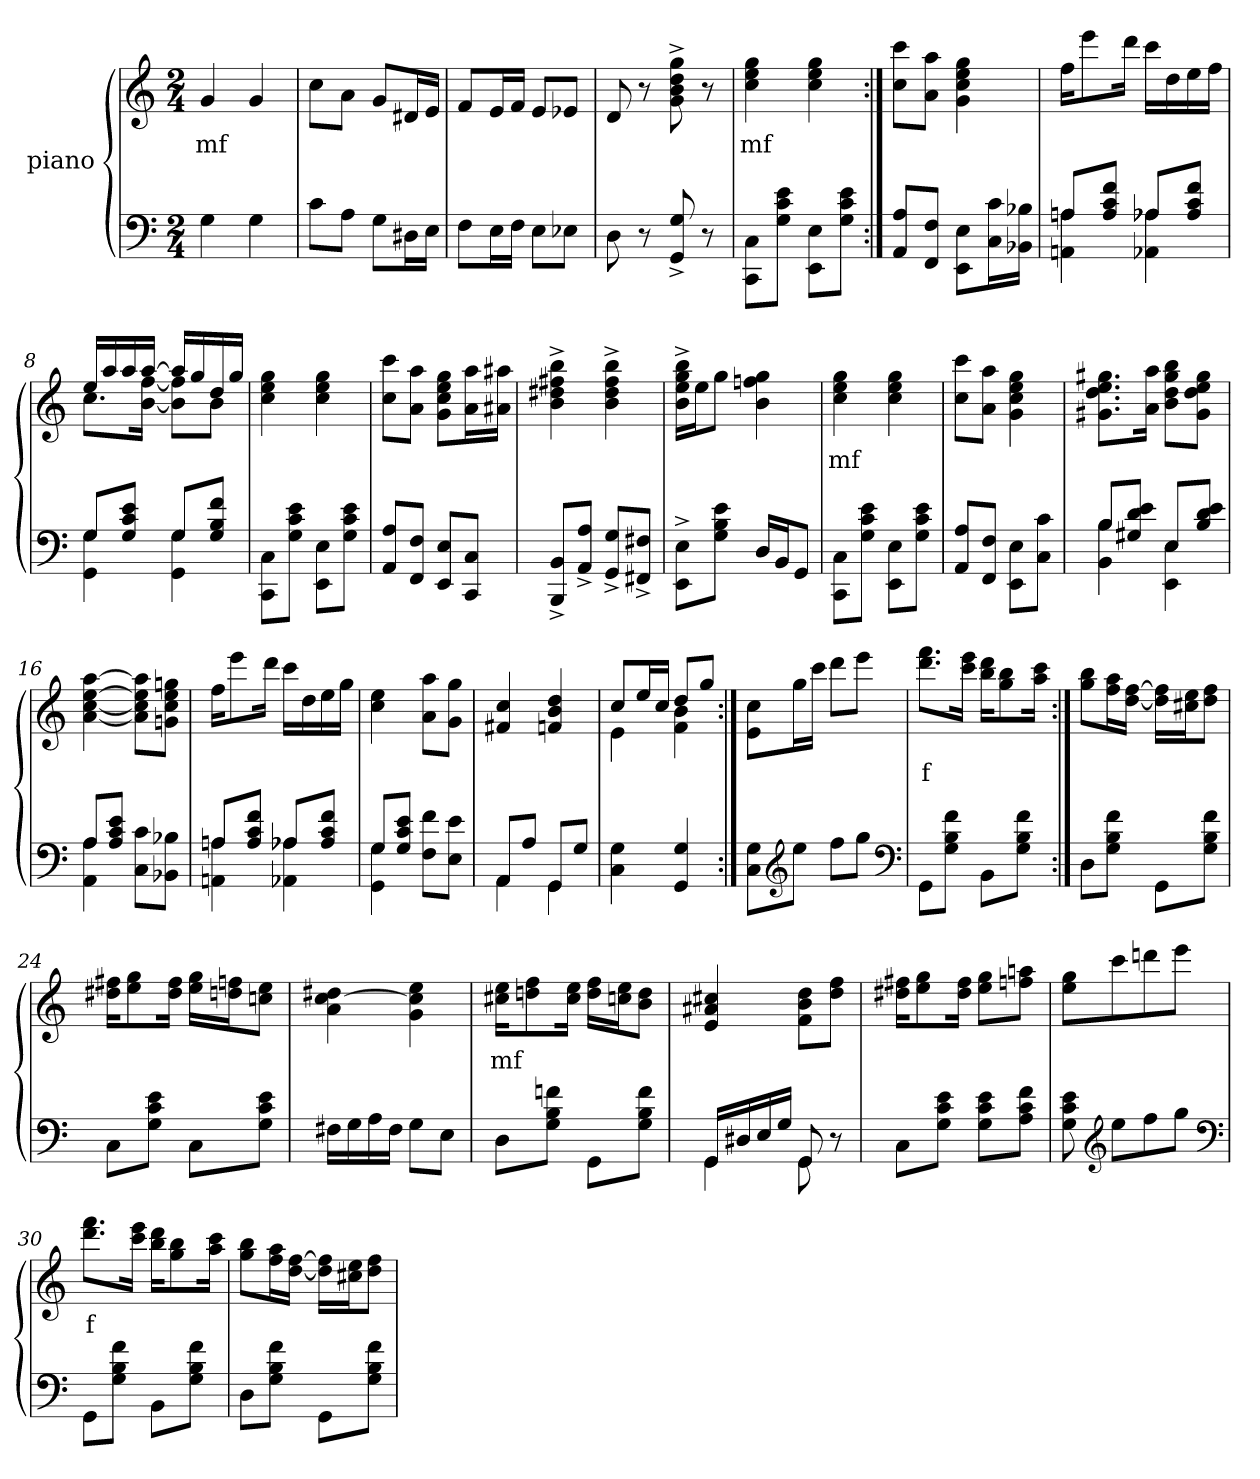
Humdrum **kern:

**kern	**kern	**text
*part2	*part1	*part1
*staff2	*staff1	*staff1
*I"piano	*I"piano	*
*clefF4	*clefG2	*
*k[]	*k[]	*
*M2/4	*M2/4	*
=1	=1	=1
4G	4g	mf
4G	4g	.
=2	=2	=2
8cL	8ccL	.
8AJ	8aJ	.
8GL	8gL	.
16D#XL	16d#XL	.
16EJJ	16eJJ	.
=3	=3	=3
8FL	8fL	.
16EL	16eL	.
16FJJ	16fJJ	.
8EL	8eL	.
8E-XJ	8e-XJ	.
=4	=4	=4
8D	8d	.
8r	8r	.
8G^> 8GG^>	8gg^> 8dd^> 8b^> 8g^>	.
8r	8r	.
=5	=5	=5
8C 8CCL	4gg 4ee 4cc	mf
8e 8c 8GJ	.	.
8E 8EEL	4gg 4ee 4cc	.
8e 8c 8GJ	.	.
=6:|!	=6:|!	=6:|!
8A 8AAL	8ccc 8ccL	.
8F 8FFJ	8aa 8aJ	.
8E 8EEL	4gg 4ee 4cc 4g	.
16c 16CL	.	.
16B-X 16BB-XJJ	.	.
=7	=7	=7
*^	*	*
8AL	4An 4AAn	16ffKL	.
.	.	8eee	.
8f 8c 8AJ	.	.	.
.	.	16dddJk	.
8A-XL	4A-X 4AA-X	16cccLL	.
.	.	16dd	.
8f 8c 8A-J	.	16ee	.
.	.	16ffJJ	.
=8	=8	=8	=8
*	*	*^	*
8GL	4G 4GG	16eeLL	8.ccL	.
.	.	16aa	.	.
8e 8c 8GJ	.	16aa	.	.
.	.	[16aaJJ	[16ff [16bJk	.
8GL	4G 4GG	16aaLL]	8ff] 8b]L	.
.	.	16gg	.	.
8f 8B 8GJ	.	16dd	8bJ	.
.	.	16ggJJ	.	.
*v	*v	*	*	*
*	*v	*v	*
=9	=9	=9
8C 8CCL	4gg 4ee 4cc	.
8e 8c 8GJ	.	.
8E 8EEL	4gg 4ee 4cc	.
8e 8c 8GJ	.	.
=10	=10	=10
8A 8AAL	8ccc 8ccL	.
8F 8FFJ	8aa 8aJ	.
8E 8EEL	8gg 8ee 8cc 8gL	.
8C 8CCJ	16aa 16aL	.
.	16aa#X 16a#XJJ	.
=11	=11	=11
8BB^> 8BBB^>L	4bb^> 4ff#X^> 4dd#X^> 4b^>	.
8A^> 8AA^>J	.	.
8G^> 8GG^>L	4bb^> 4ff#^> 4dd#^> 4b^>	.
8F#X^> 8FF#X^>J	.	.
=12	=12	=12
8E^> 8EE^>L	16bb^> 16gg^> 16ee^> 16b^>LL	.
.	16eeJ	.
8e 8B 8GJ	8ggJ	.
16DLL	4gg 4ffn 4b	.
16BBJ	.	.
8GGJ	.	.
=13	=13	=13
8C 8CCL	4gg 4ee 4cc	mf
8e 8c 8GJ	.	.
8E 8EEL	4gg 4ee 4cc	.
8e 8c 8GJ	.	.
=14	=14	=14
8A 8AAL	8ccc 8ccL	.
8F 8FFJ	8aa 8aJ	.
8E 8EEL	4gg 4ee 4cc 4g	.
8c 8CJ	.	.
=15	=15	=15
*^	*	*
8BL	4B 4BB	8.gg#X 8.ee 8.dd 8.g#XL	.
8e 8d 8G#XJ	.	.	.
.	.	16aa 16aJk	.
8EL	4E 4EE	8bb 8gg# 8dd 8bL	.
8e 8d 8BJ	.	8gg# 8ee 8dd 8g#J	.
=16	=16	=16	=16
8AL	4A 4AA	[4aa [4ee [4cc [4a	.
8e 8c 8AJ	.	.	.
4ryy	8c 8CL	8aa] 8ee] 8cc] 8a]L	.
.	8B-X 8BB-XJ	8ggn 8ee 8cc 8gnJ	.
=17	=17	=17	=17
8AL	4An 4AAn	16ffKL	.
.	.	8eee	.
8f 8c 8AJ	.	.	.
.	.	16dddJk	.
8A-XL	4A-X 4AA-X	16cccLL	.
.	.	16dd	.
8f 8c 8A-J	.	16ee	.
.	.	16ggJJ	.
=18	=18	=18	=18
8GL	4G 4GG	4ee 4cc	.
8e 8c 8GJ	.	.	.
4ryy	8f 8FL	8aa 8aL	.
.	8e 8EJ	8gg 8gJ	.
=19	=19	=19	=19
8AAL	4AA	4cc 4f#X	.
8AJ	.	.	.
8GGL	4GG	4dd 4b 4fn	.
8GJ	.	.	.
*v	*v	*	*
=20	=20	=20
*	*^	*
4G 4C	8ccL	4e	.
.	16eeL	.	.
.	16ccJJ	.	.
4G 4GG	8ddL	4b 4f	.
.	8ggJ	.	.
*	*v	*v	*
=21:|!	=21:|!	=21:|!
8G 8CL	8cc 8eL	.
*clefG2	*	*
8eeJ	16ggL	.
.	16cccJJ	.
8ffL	8dddL	.
8ggJ	8eeeJ	.
*clefF4	*	*
=22	=22	=22
8GGL	8.fff 8.dddL	f
8f 8B 8GJ	.	.
.	16eee 16cccJk	.
8BBL	16ddd 16bbKL	.
.	8bb 8gg	.
8f 8B 8GJ	.	.
.	16ccc 16aaJk	.
=23:|!	=23:|!	=23:|!
8DL	8bb 8ggL	.
8f 8B 8GJ	16aa 16ffL	.
.	[16ff [16ddJJ	.
8GGL	16ff] 16dd]LL	.
.	16ee 16cc#XJ	.
8f 8B 8GJ	8ff 8ddJ	.
=24	=24	=24
8CL	16ff#X 16dd#XKL	.
.	8gg 8ee	.
8e 8c 8GJ	.	.
.	16ff# 16dd#Jk	.
8CL	16gg 16eeLL	.
.	16ffn 16ddnJ	.
8e 8c 8GJ	8ee 8ccnJ	.
=25	=25	=25
16F#XLL	4dd#X [4cc 4a	.
16G	.	.
16A	.	.
16F#JJ	.	.
8GL	4ee 4cc] 4g	.
8EJ	.	.
=26	=26	=26
8DL	16ee 16cc#XKL	mf
.	8ff 8ddn	.
8fn 8B 8GJ	.	.
.	16ee 16cc#Jk	.
8GGL	16ff 16ddLL	.
.	16ee 16ccnJ	.
8f 8B 8GJ	8dd 8bJ	.
=27	=27	=27
*^	*	*
16GGLL	4GG	4cc#X 4a#X 4e	.
16D#X	.	.	.
16E	.	.	.
16GJJ	.	.	.
8GG	8GG	8dd 8b 8fL	.
8r	8ryy	8ff 8ddJ	.
*v	*v	*	*
=28	=28	=28
8CL	16ff#X 16dd#XKL	.
.	8gg 8ee	.
8e 8c 8GJ	.	.
.	16ff# 16dd#Jk	.
8e 8c 8GL	8gg 8eeL	.
8f 8c 8AJ	8aan 8ffnJ	.
=29	=29	=29
8e 8c 8G	8gg 8eeL	.
*clefG2	*	*
8eeL	8ccc	.
8ff	8dddn	.
8ggJ	8eeeJ	.
*clefF4	*	*
=30	=30	=30
8GGL	8.fff 8.dddL	f
8f 8B 8GJ	.	.
.	16eee 16cccJk	.
8BBL	16ddd 16bbKL	.
.	8bb 8gg	.
8f 8B 8GJ	.	.
.	16ccc 16aaJk	.
=31	=31	=31
8DL	8bb 8ggL	.
8f 8B 8GJ	16aa 16ffL	.
.	[16ff [16ddJJ	.
8GGL	16ff] 16dd]LL	.
.	16ee 16cc#XJ	.
8f 8B 8GJ	8ff 8ddJ	.
=	=	=
*-	*-	*-
